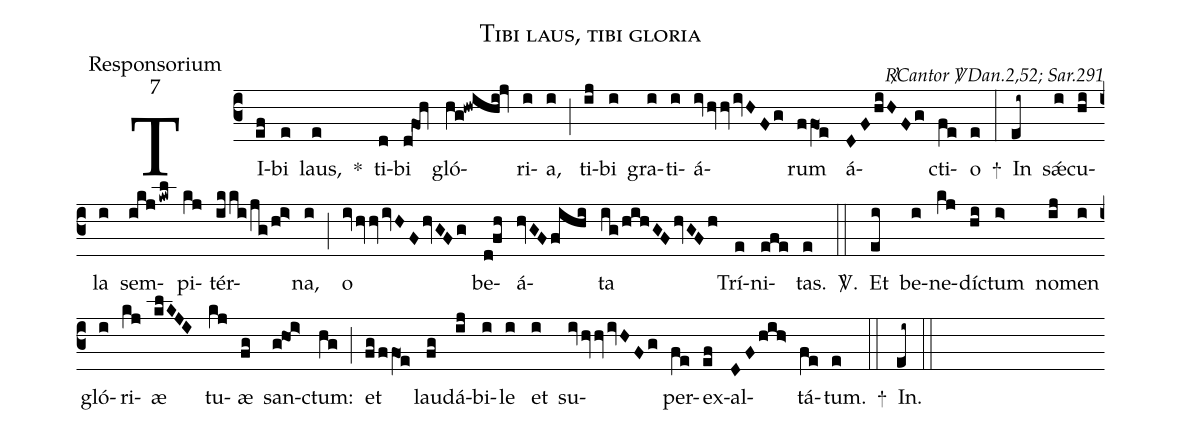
name:Tibi laus, tibi gloria;
office-part:Responsorium;
mode:7;
commentary:\Rbar Cantor \Vbar Dan.2,52; Sar.291;
%%
(c3)
TI(ef)bi(e) laus,(e) *()
ti(d)bi(d@foh) gló(hg!hwihi!jv)ri(i)a,(i) (;)
ti(ij)bi(i) gra(i)ti(i)á(ivhvvivHFg)rum(ffO1e) á(DFhiHFg)cti(fe)o(e) +(:)

In(ei~) sǽ(i)cu(hi)la(i) sem(ikjkwl)pi(kj)tér(ik/ki/jg/hi>)na,(i) (;)
o(ivhvvivHFhvGFg) be(d!fh)á(hvGFfihi)ta(ig/hihGFhvGFh) Trí(e)ni(efe)tas.(e) <sp>V/</sp>.(::)

Et(ei) be(i)ne(kj)dí(hi)ctum(i>) no(ij)men(i)
gló(i)ri(kj)æ(klKJI) tu(kj)æ(fg) san(g!hoi>)ctum:(hg) (;)
et(fg/ffO1e) lau(fg)dá(ij)bi(i)le(i)
et(i) su(ivhvvivHFg)per(fe)ex(ef)al(DFhih>)tá(fe)tum.(e) +(::)

In.(ei~) (::)
